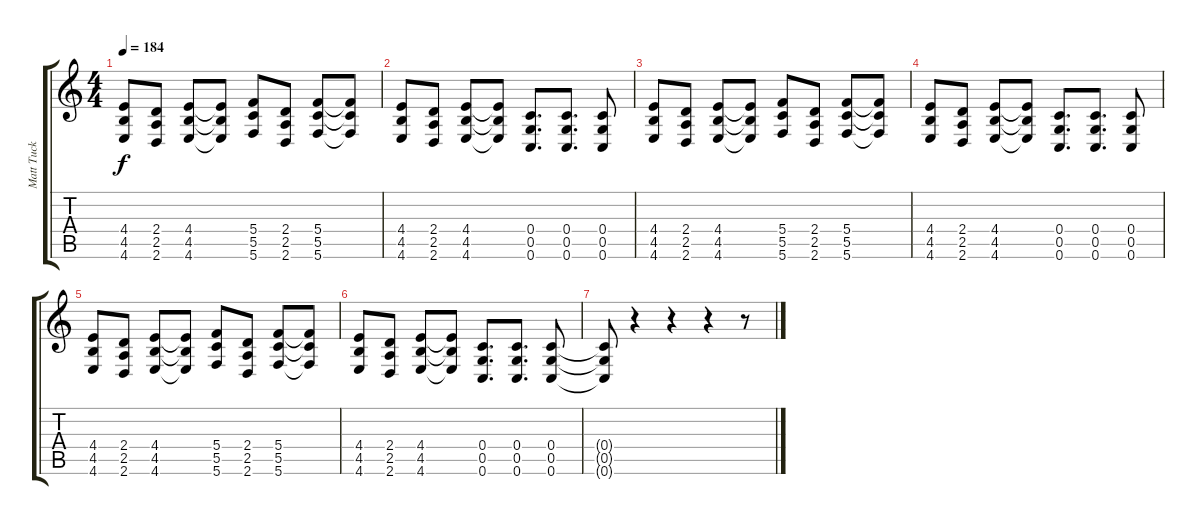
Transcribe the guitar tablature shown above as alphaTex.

\track ("Matt Tuck" "Matt Tuck") {instrument distortionguitar}
\staff {score tabs}
\tuning (D4 A3 F3 C3 G2 C2) {hide}
\ts (4 4)
\tempo 184
\clef g2
\ks c
(4.4 4.5 4.6).8{dy f} (2.4 2.5 2.6).8 (4.4 4.5 4.6).8 (4.4{t} 4.5{t} 4.6{t}).8 (5.4 5.5 5.6).8 (2.4 2.5 2.6).8 (5.4 5.5 5.6).8 (5.4{t} 5.5{t} 5.6{t}).8 |
(4.4 4.5 4.6).8 (2.4 2.5 2.6).8 (4.4 4.5 4.6).8 (4.4{t} 4.5{t} 4.6{t}).8 (0.4 0.5 0.6).8{d} (0.4 0.5 0.6).8{d} (0.4 0.5 0.6).8 |
(4.4 4.5 4.6).8 (2.4 2.5 2.6).8 (4.4 4.5 4.6).8 (4.4{t} 4.5{t} 4.6{t}).8 (5.4 5.5 5.6).8 (2.4 2.5 2.6).8 (5.4 5.5 5.6).8 (5.4{t} 5.5{t} 5.6{t}).8 |
(4.4 4.5 4.6).8 (2.4 2.5 2.6).8 (4.4 4.5 4.6).8 (4.4{t} 4.5{t} 4.6{t}).8 (0.4 0.5 0.6).8{d} (0.4 0.5 0.6).8{d} (0.4 0.5 0.6).8 |
(4.4 4.5 4.6).8 (2.4 2.5 2.6).8 (4.4 4.5 4.6).8 (4.4{t} 4.5{t} 4.6{t}).8 (5.4 5.5 5.6).8 (2.4 2.5 2.6).8 (5.4 5.5 5.6).8 (5.4{t} 5.5{t} 5.6{t}).8 |
(4.4 4.5 4.6).8 (2.4 2.5 2.6).8 (4.4 4.5 4.6).8 (4.4{t} 4.5{t} 4.6{t}).8 (0.4 0.5 0.6).8{d} (0.4 0.5 0.6).8{d} (0.4 0.5 0.6).8 |
(0.4{t} 0.5{t} 0.6{t}).8 r.4 r.4 r.4 r.8
